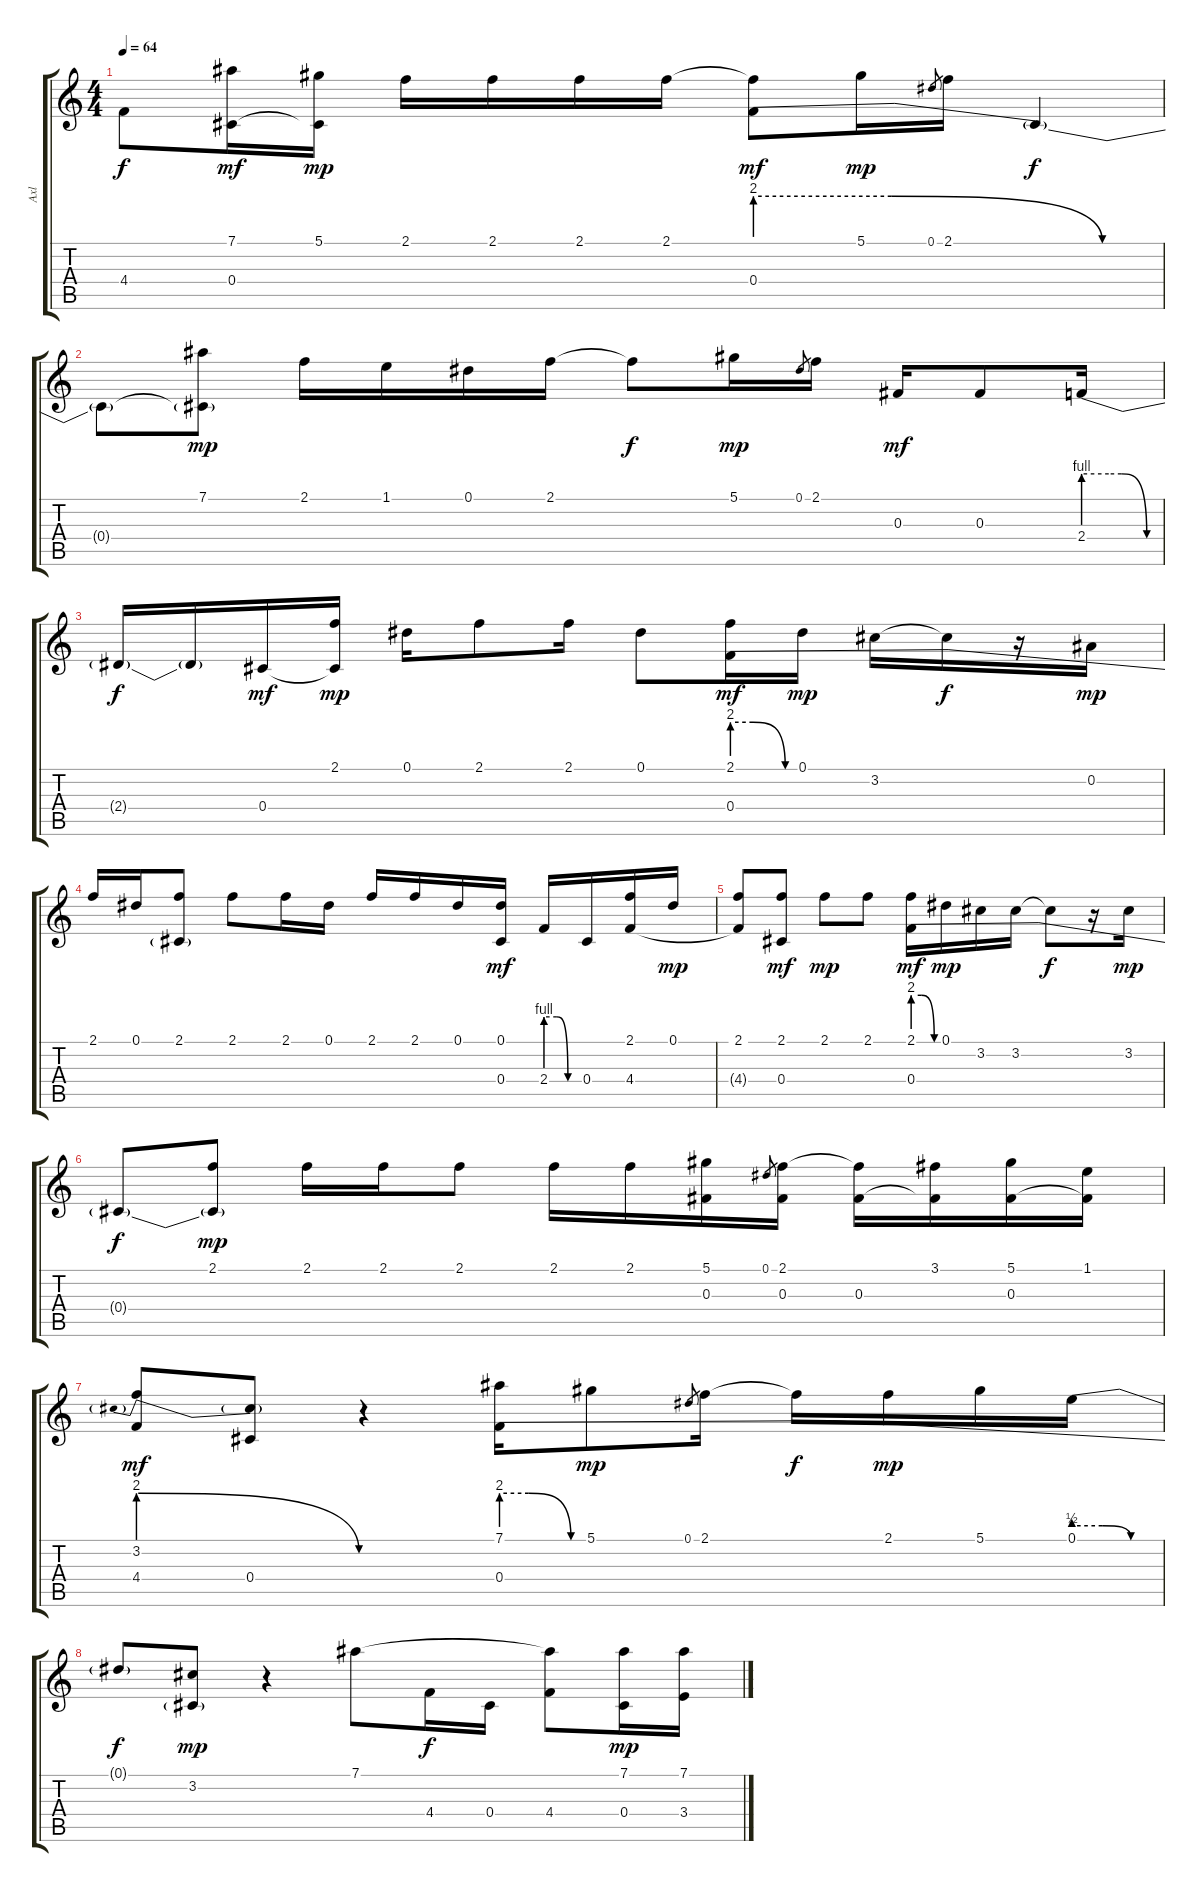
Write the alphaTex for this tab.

\track ("Axl" "Axl") {instrument electricguitarclean}
\staff {score tabs}
\tuning (Eb4 Bb3 Gb3 Db3 Ab2 Eb2) {hide}
\ts (4 4)
\tempo 64
\clef g2
\ks c
4.4{t}.8{dy f} (7.1 0.4).16{dy mf} (5.1 0.4{t}).16{dy mp} 2.1.16 2.1.16 2.1.16 2.1.16 (2.1{t} 0.4{be (custom 0 8 20 8 51 0 60 0)}).8{dy mf} 5.1.16{dy mp} 0.1.8{gr} 2.1.16 0.4{t}.4{dy f} |
0.4{t}.8 (7.1 0.4{t}).8{dy mp} 2.1.16 1.1.16 0.1.16 2.1.16 2.1{t}.8{dy f} 5.1.16{dy mp} 0.1.8{gr} 2.1.16 0.3.16{dy mf} 0.3.8 2.4{be (custom 0 4 20 4 30 4 50 0 60 0)}.16 |
2.4{t}.16{dy f} 2.4{t}.16 0.4.16{dy mf} (2.1 0.4{t}).16{dy mp} 0.1.16 2.1.8 2.1.16 0.1.8 (2.1 0.4{be (custom 0 8 20 8 51 0 60 0)}).16{dy mf} 0.1.16{dy mp} 3.2.16 3.2{t}.16{dy f} r.16 0.2.16{dy mp} |
2.1.16 0.1.16 (2.1 0.4{t}).8 2.1.8 2.1.16 0.1.16 2.1.16 2.1.16 0.1.16 (0.1 0.4).16{dy mf} 2.4{be (custom 0 4 20 4 40 0 60 0)}.16 0.4.16 (2.1 4.4).16 0.1.16{dy mp} |
(2.1 4.4{t}).8 (2.1 0.4).8{dy mf} 2.1.8{dy mp} 2.1.8 (2.1 0.4{be (custom 0 8 20 8 51 0 60 0)}).16{dy mf} 0.1.16{dy mp} 3.2.16 3.2.16 3.2{t}.8{dy f} r.16 3.2.16{dy mp} |
0.4{t}.8{dy f} (2.1 0.4{t}).8{dy mp} 2.1.16 2.1.16 2.1.8 2.1.16 2.1.16 (5.1 0.3).16 0.1.8{gr} (2.1 0.3).16 (2.1{t} 0.3).16 (3.1 0.3{t}).16 (5.1 0.3).16 (1.1 0.3{t}).16 |
(3.2{be (prebendrelease 0 8 60 0)} 4.4).8{dy mf} (3.2{t} 0.4).8 r.4 (7.1 0.4{be (custom 0 8 20 8 51 0 60 0)}).16 5.1.8{dy mp} 0.1.8{gr} 2.1.16 2.1{t}.16{dy f} 2.1.16{dy mp} 5.1.16 0.1{be (custom 0 2 20 2 40 0 60 0)}.16 |
0.1{t}.8{dy f} (3.2 0.4{t}).8{dy mp} r.4 7.1.8 4.4.16{dy f} 0.4.16 (7.1{t} 4.4).8 (7.1 0.4).16{dy mp} (7.1 3.4).16
